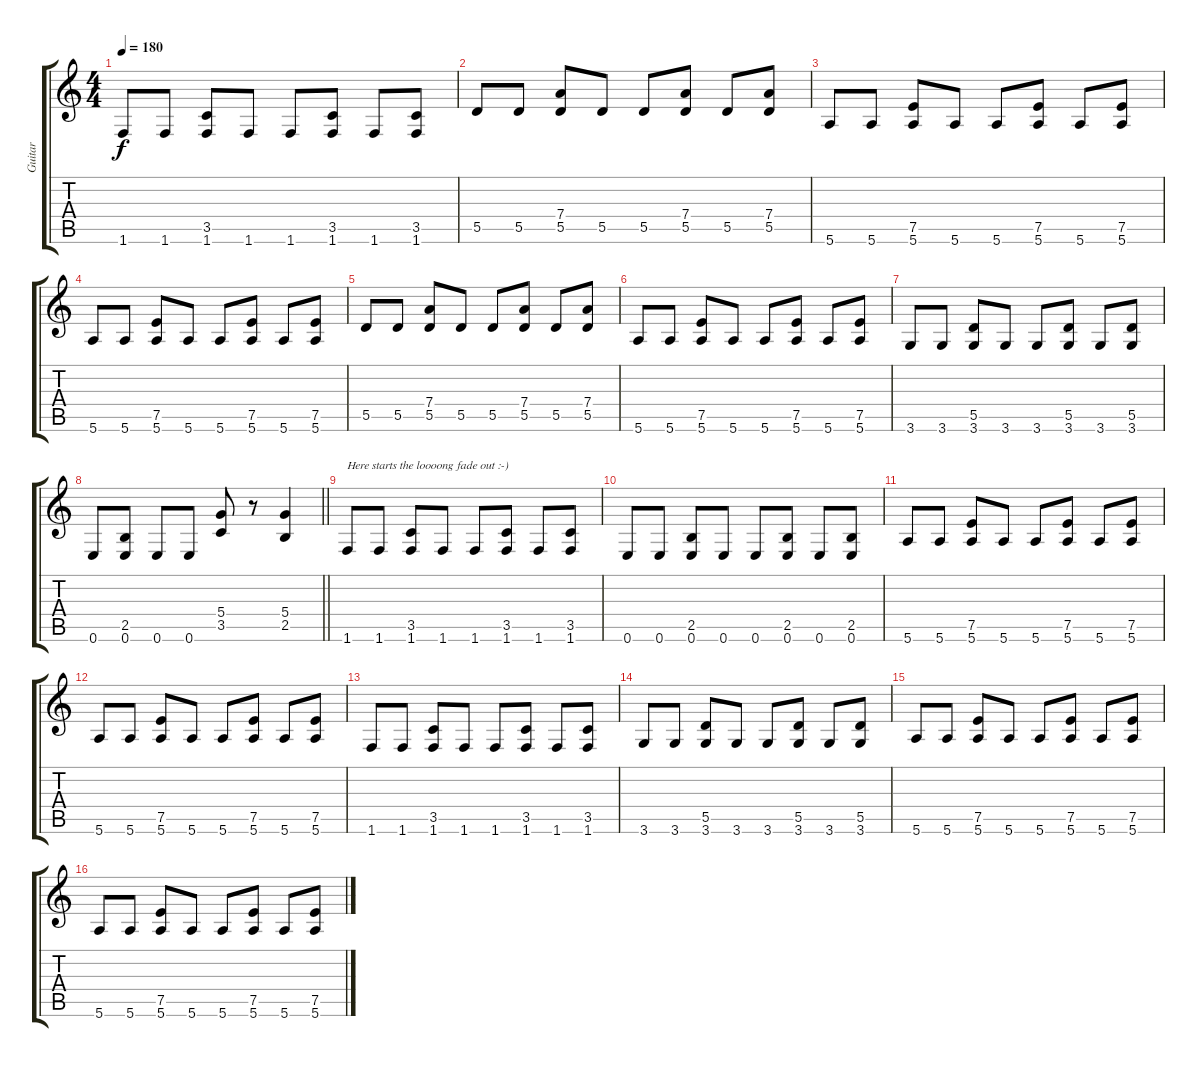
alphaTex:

\track ("Guitar" "Guitar") {instrument distortionguitar}
\staff {score tabs}
\tuning (E4 B3 G3 D3 A2 E2) {hide}
\ts (4 4)
\tempo 180
\clef g2
\ks c
1.6.8{dy f} 1.6.8 (3.5 1.6).8 1.6.8 1.6.8 (3.5 1.6).8 1.6.8 (3.5 1.6).8 |
5.5.8 5.5.8 (7.4 5.5).8 5.5.8 5.5.8 (7.4 5.5).8 5.5.8 (7.4 5.5).8 |
5.6.8 5.6.8 (7.5 5.6).8 5.6.8 5.6.8 (7.5 5.6).8 5.6.8 (7.5 5.6).8 |
5.6.8 5.6.8 (7.5 5.6).8 5.6.8 5.6.8 (7.5 5.6).8 5.6.8 (7.5 5.6).8 |
5.5.8 5.5.8 (7.4 5.5).8 5.5.8 5.5.8 (7.4 5.5).8 5.5.8 (7.4 5.5).8 |
5.6.8 5.6.8 (7.5 5.6).8 5.6.8 5.6.8 (7.5 5.6).8 5.6.8 (7.5 5.6).8 |
3.6.8 3.6.8 (5.5 3.6).8 3.6.8 3.6.8 (5.5 3.6).8 3.6.8 (5.5 3.6).8 |
\barLineRight lightlight
0.6.8 (2.5 0.6).8 0.6.8 0.6.8 (5.4 3.5).8 r.8 (5.4 2.5).4 |
1.6.8{txt "Here starts the loooong fade out :-)"} 1.6.8 (3.5 1.6).8 1.6.8 1.6.8 (3.5 1.6).8 1.6.8 (3.5 1.6).8 |
0.6.8 0.6.8 (2.5 0.6).8 0.6.8 0.6.8 (2.5 0.6).8 0.6.8 (2.5 0.6).8 |
5.6.8 5.6.8 (7.5 5.6).8 5.6.8 5.6.8 (7.5 5.6).8 5.6.8 (7.5 5.6).8 |
5.6.8 5.6.8 (7.5 5.6).8 5.6.8 5.6.8 (7.5 5.6).8 5.6.8 (7.5 5.6).8 |
1.6.8 1.6.8 (3.5 1.6).8 1.6.8 1.6.8 (3.5 1.6).8 1.6.8 (3.5 1.6).8 |
3.6.8 3.6.8 (5.5 3.6).8 3.6.8 3.6.8 (5.5 3.6).8 3.6.8 (5.5 3.6).8 |
5.6.8 5.6.8 (7.5 5.6).8 5.6.8 5.6.8 (7.5 5.6).8 5.6.8 (7.5 5.6).8 |
5.6.8 5.6.8 (7.5 5.6).8 5.6.8 5.6.8 (7.5 5.6).8 5.6.8 (7.5 5.6).8
